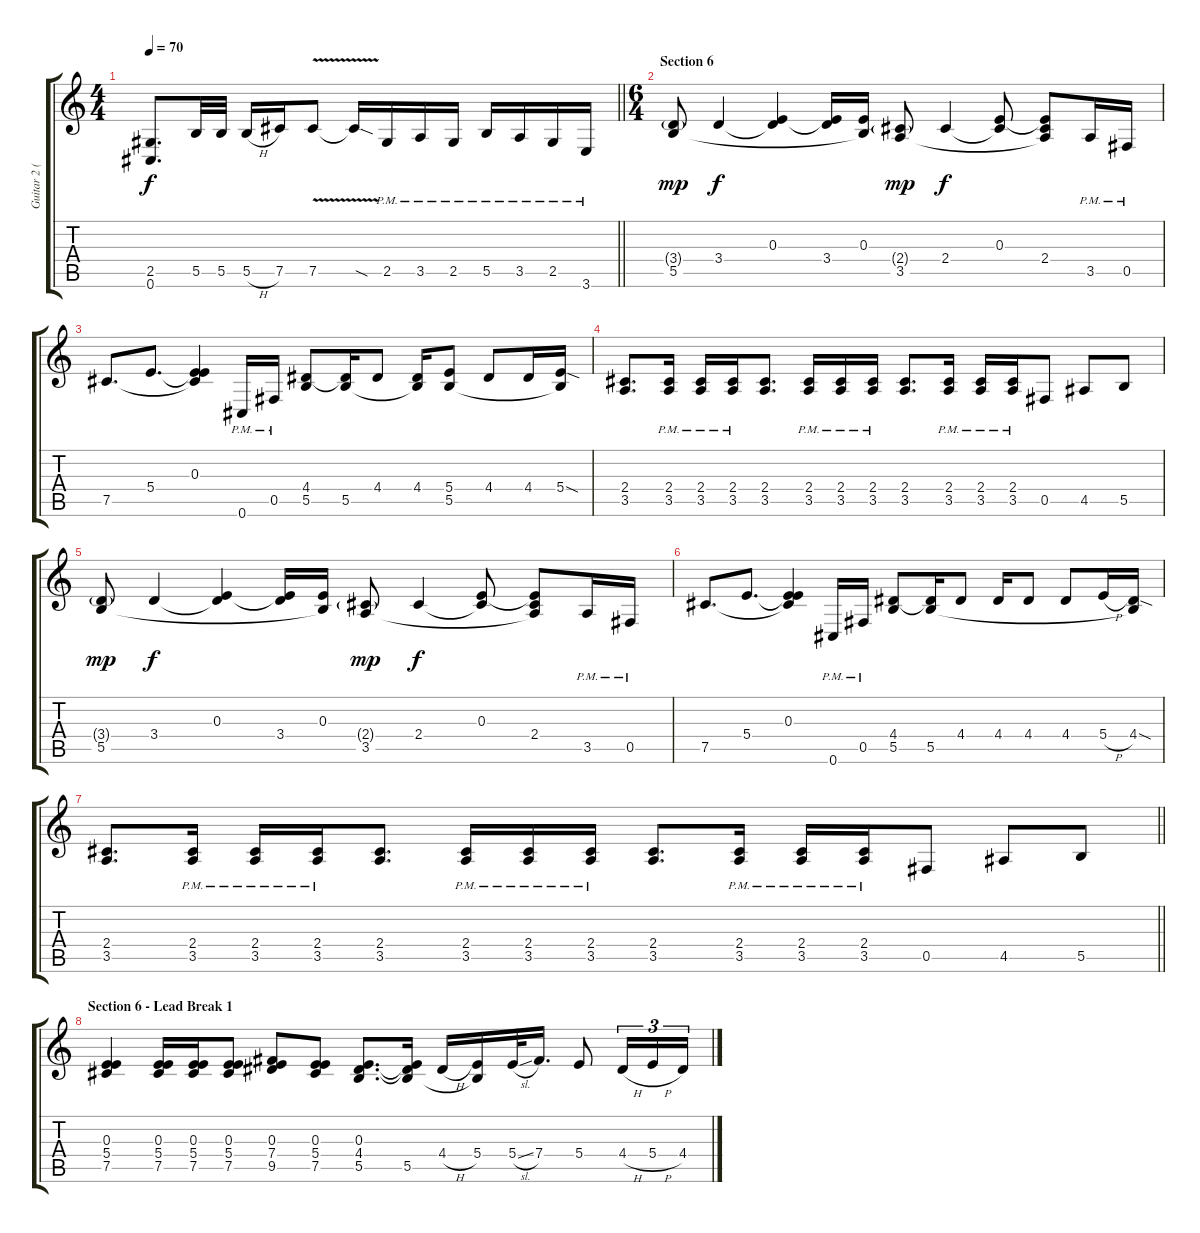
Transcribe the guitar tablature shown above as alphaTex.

\track ("Guitar 2 (Distortion)" "Guitar 2 (") {instrument distortionguitar}
\staff {score tabs}
\tuning (Db4 Ab3 E3 B2 Gb2 Db2) {hide}
\ts (4 4)
\tempo 70
\clef g2
\barLineRight lightlight
\ks c
(2.5 0.6).8{d dy f} 5.5.32 5.5.32 5.5{h}.16 7.5.16 7.5{v}.8 7.5{sod t}.16 2.5{pm}.16 3.5{pm}.16 2.5{pm}.16 5.5{pm}.16 3.5{pm}.16 2.5{pm}.16 3.6{pm}.16 |
\ts (6 4)
\section ("" "Section 6")
(3.4{g} 5.5).8{dy mp} 3.4.4{dy f} (0.3 3.4{t}).4 (0.3{t} 3.4).16 (0.3 5.5{t}).16 (2.4{g} 3.5).8{dy mp} 2.4.4{dy f} (0.3 2.4{t}).8 (0.3{t} 2.4 3.5{t}).8 3.5{pm}.16 0.5{pm}.16 |
7.5.8{d} 5.4.8{d} (0.3 5.4{t} 7.5{t}).4 0.6{pm}.16 0.5{pm}.16 (4.4 5.5).8 (4.4{t} 5.5).16 4.4.8 (4.4 5.5{t}).16 (5.4 5.5).8 4.4.8 4.4.16 (5.4{sod} 5.5{t}).16 |
(2.4 3.5).8{d} (2.4{pm} 3.5{pm}).16 (2.4{pm} 3.5{pm}).16 (2.4{pm} 3.5{pm}).16 (2.4 3.5).8{d} (2.4{pm} 3.5{pm}).16 (2.4{pm} 3.5{pm}).16 (2.4{pm} 3.5{pm}).16 (2.4 3.5).8{d} (2.4{pm} 3.5{pm}).16 (2.4{pm} 3.5{pm}).16 (2.4{pm} 3.5{pm}).16 0.5.8 4.5.8 5.5.8 |
(3.4{g} 5.5).8{dy mp} 3.4.4{dy f} (0.3 3.4{t}).4 (0.3{t} 3.4).16 (0.3 5.5{t}).16 (2.4{g} 3.5).8{dy mp} 2.4.4{dy f} (0.3 2.4{t}).8 (0.3{t} 2.4 3.5{t}).8 3.5{pm}.16 0.5{pm}.16 |
7.5.8{d} 5.4.8{d} (0.3 5.4{t} 7.5{t}).4 0.6{pm}.16 0.5{pm}.16 (4.4 5.5).8 (4.4{t} 5.5).16 4.4.8 4.4.16 4.4.8 4.4.8 5.4{h}.16 (4.4{sod} 5.5{t}).16 |
\barLineRight lightlight
(2.4 3.5).8{d} (2.4{pm} 3.5{pm}).16 (2.4{pm} 3.5{pm}).16 (2.4{pm} 3.5{pm}).16 (2.4 3.5).8{d} (2.4{pm} 3.5{pm}).16 (2.4{pm} 3.5{pm}).16 (2.4{pm} 3.5{pm}).16 (2.4 3.5).8{d} (2.4{pm} 3.5{pm}).16 (2.4{pm} 3.5{pm}).16 (2.4{pm} 3.5{pm}).16 0.5.8 4.5.8 5.5.8 |
\section ("" "Section 6 - Lead Break 1")
(0.3 5.4 7.5).4 (0.3 5.4 7.5).16 (0.3 5.4 7.5).16 (0.3 5.4 7.5).8 (0.3 7.4 9.5).8 (0.3 5.4 7.5).8 (0.3 4.4 5.5).8{d} (0.3{t} 4.4{t} 5.5).16 4.4{h}.16 (5.4 5.5{t}).16 5.4{sl}.32 7.4.16{d} 5.4.8 4.4{h}.16{tu (3 2)} 5.4{h}.16{tu (3 2)} 4.4.16{tu (3 2)}
